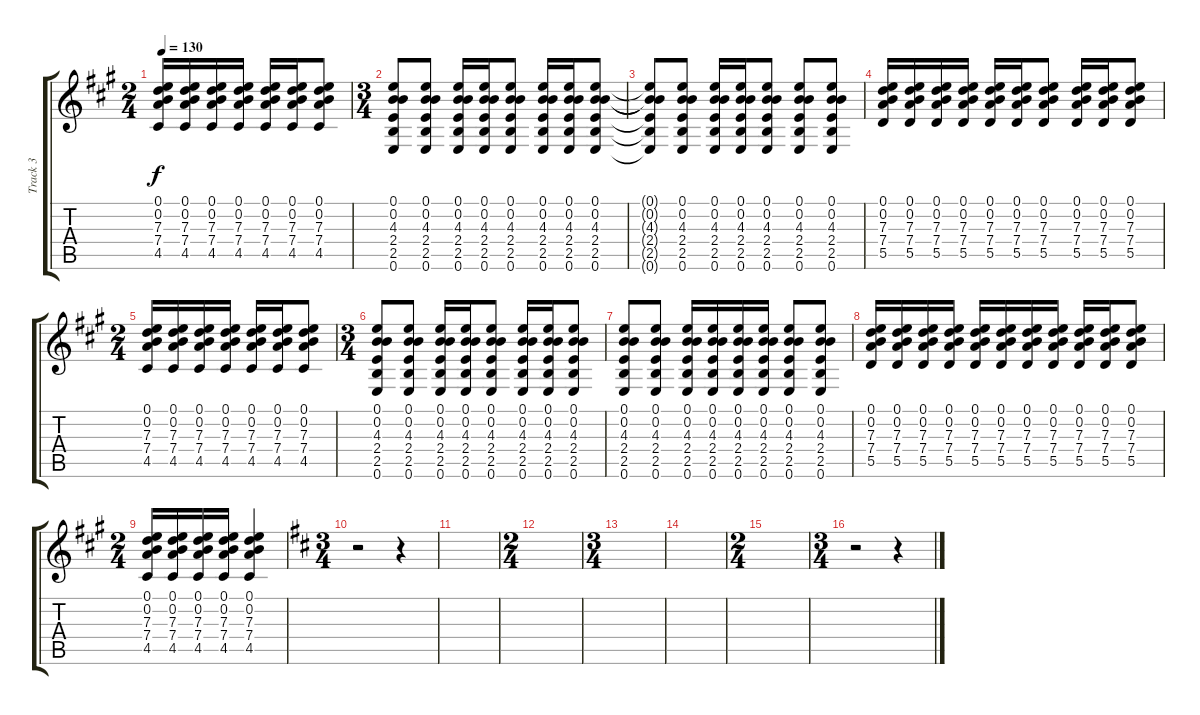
\track ("Track 3" "Track 3") {instrument electricguitarclean bank 255}
\staff {score tabs}
\tuning (E4 B3 G3 D3 A2 E2) {hide}
\ts (2 4)
\tempo 130
\clef g2
\ks a
(0.1 0.2 7.3 7.4 4.5).16{dy f} (0.1 0.2 7.3 7.4 4.5).16 (0.1 0.2 7.3 7.4 4.5).16 (0.1 0.2 7.3 7.4 4.5).16 (0.1 0.2 7.3 7.4 4.5).16 (0.1 0.2 7.3 7.4 4.5).16 (0.1 0.2 7.3 7.4 4.5).8 |
\ts (3 4)
(0.1 0.2 4.3 2.4 2.5 0.6).8 (0.1 0.2 4.3 2.4 2.5 0.6).8 (0.1 0.2 4.3 2.4 2.5 0.6).16 (0.1 0.2 4.3 2.4 2.5 0.6).16 (0.1 0.2 4.3 2.4 2.5 0.6).8 (0.1 0.2 4.3 2.4 2.5 0.6).16 (0.1 0.2 4.3 2.4 2.5 0.6).16 (0.1 0.2 4.3 2.4 2.5 0.6).8 |
(0.1{t} 0.2{t} 4.3{t} 2.4{t} 2.5{t} 0.6{t}).8 (0.1 0.2 4.3 2.4 2.5 0.6).8 (0.1 0.2 4.3 2.4 2.5 0.6).16 (0.1 0.2 4.3 2.4 2.5 0.6).16 (0.1 0.2 4.3 2.4 2.5 0.6).8 (0.1 0.2 4.3 2.4 2.5 0.6).8 (0.1 0.2 4.3 2.4 2.5 0.6).8 |
(0.1 0.2 7.3 7.4 5.5).16 (0.1 0.2 7.3 7.4 5.5).16 (0.1 0.2 7.3 7.4 5.5).16 (0.1 0.2 7.3 7.4 5.5).16 (0.1 0.2 7.3 7.4 5.5).16 (0.1 0.2 7.3 7.4 5.5).16 (0.1 0.2 7.3 7.4 5.5).8 (0.1 0.2 7.3 7.4 5.5).16 (0.1 0.2 7.3 7.4 5.5).16 (0.1 0.2 7.3 7.4 5.5).8 |
\ts (2 4)
(0.1 0.2 7.3 7.4 4.5).16 (0.1 0.2 7.3 7.4 4.5).16 (0.1 0.2 7.3 7.4 4.5).16 (0.1 0.2 7.3 7.4 4.5).16 (0.1 0.2 7.3 7.4 4.5).16 (0.1 0.2 7.3 7.4 4.5).16 (0.1 0.2 7.3 7.4 4.5).8 |
\ts (3 4)
(0.1 0.2 4.3 2.4 2.5 0.6).8 (0.1 0.2 4.3 2.4 2.5 0.6).8 (0.1 0.2 4.3 2.4 2.5 0.6).16 (0.1 0.2 4.3 2.4 2.5 0.6).16 (0.1 0.2 4.3 2.4 2.5 0.6).8 (0.1 0.2 4.3 2.4 2.5 0.6).16 (0.1 0.2 4.3 2.4 2.5 0.6).16 (0.1 0.2 4.3 2.4 2.5 0.6).8 |
(0.1 0.2 4.3 2.4 2.5 0.6).8 (0.1 0.2 4.3 2.4 2.5 0.6).8 (0.1 0.2 4.3 2.4 2.5 0.6).16 (0.1 0.2 4.3 2.4 2.5 0.6).16 (0.1 0.2 4.3 2.4 2.5 0.6).16 (0.1 0.2 4.3 2.4 2.5 0.6).16 (0.1 0.2 4.3 2.4 2.5 0.6).8 (0.1 0.2 4.3 2.4 2.5 0.6).8 |
(0.1 0.2 7.3 7.4 5.5).16 (0.1 0.2 7.3 7.4 5.5).16 (0.1 0.2 7.3 7.4 5.5).16 (0.1 0.2 7.3 7.4 5.5).16 (0.1 0.2 7.3 7.4 5.5).16 (0.1 0.2 7.3 7.4 5.5).16 (0.1 0.2 7.3 7.4 5.5).16 (0.1 0.2 7.3 7.4 5.5).16 (0.1 0.2 7.3 7.4 5.5).16 (0.1 0.2 7.3 7.4 5.5).16 (0.1 0.2 7.3 7.4 5.5).8 |
\ts (2 4)
(0.1 0.2 7.3 7.4 4.5).16 (0.1 0.2 7.3 7.4 4.5).16 (0.1 0.2 7.3 7.4 4.5).16 (0.1 0.2 7.3 7.4 4.5).16 (0.1 0.2 7.3 7.4 4.5).4 |
\ts (3 4)
\ks d
r.2 r.4 |
|
\ts (2 4)
|
\ts (3 4)
|
|
\ts (2 4)
|
\ts (3 4)
r.2 r.4
